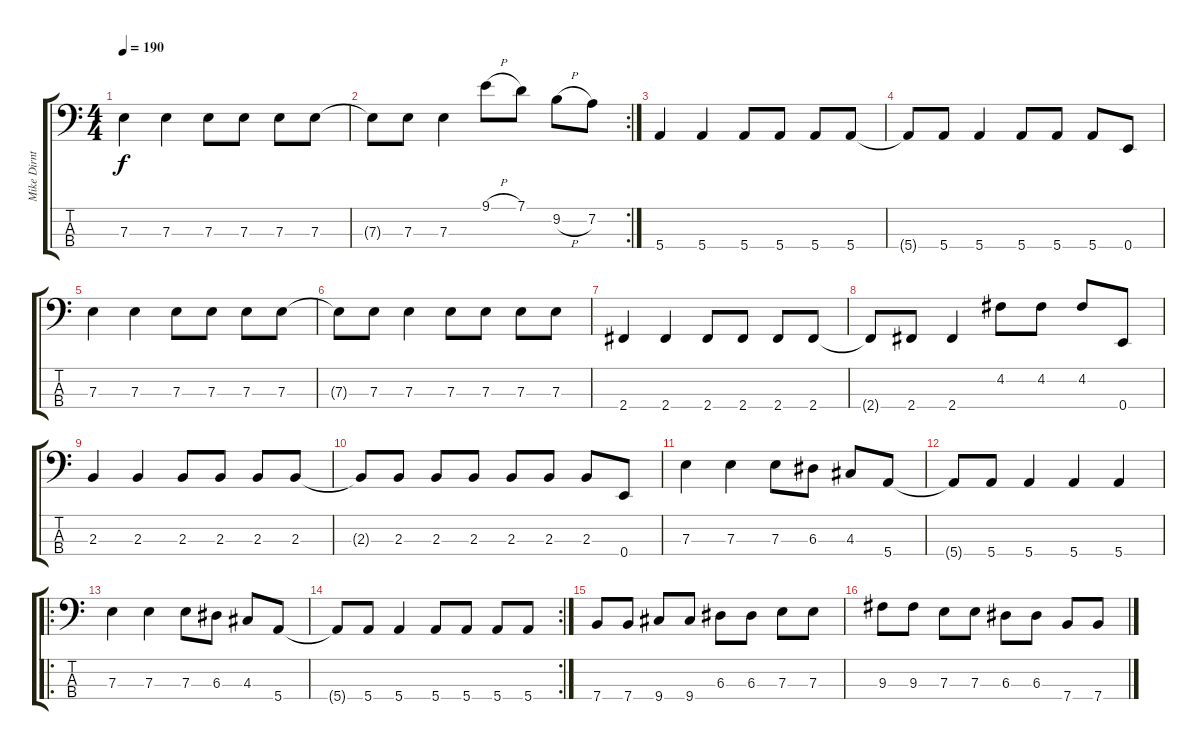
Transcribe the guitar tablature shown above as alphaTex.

\track ("Mike Dirnt" "Mike Dirnt") {instrument electricbasspick}
\staff {score tabs}
\tuning (G2 D2 A1 E1) {hide}
\ts (4 4)
\tempo 190
\clef f4
\ks c
7.3.4{dy f} 7.3.4 7.3.8 7.3.8 7.3.8 7.3.8 |
\rc 2
7.3{t}.8 7.3.8 7.3.4 9.1{h}.8 7.1.8 9.2{h}.8 7.2.8 |
5.4.4 5.4.4 5.4.8 5.4.8 5.4.8 5.4.8 |
5.4{t}.8 5.4.8 5.4.4 5.4.8 5.4.8 5.4.8 0.4.8 |
7.3.4 7.3.4 7.3.8 7.3.8 7.3.8 7.3.8 |
7.3{t}.8 7.3.8 7.3.4 7.3.8 7.3.8 7.3.8 7.3.8 |
2.4.4 2.4.4 2.4.8 2.4.8 2.4.8 2.4.8 |
2.4{t}.8 2.4.8 2.4.4 4.2.8 4.2.8 4.2.8 0.4.8 |
2.3.4 2.3.4 2.3.8 2.3.8 2.3.8 2.3.8 |
2.3{t}.8 2.3.8 2.3.8 2.3.8 2.3.8 2.3.8 2.3.8 0.4.8 |
7.3.4 7.3.4 7.3.8 6.3.8 4.3.8 5.4.8 |
5.4{t}.8 5.4.8 5.4.4 5.4.4 5.4.4 |
\ro
7.3.4 7.3.4 7.3.8 6.3.8 4.3.8 5.4.8 |
\rc 2
5.4{t}.8 5.4.8 5.4.4 5.4.8 5.4.8 5.4.8 5.4.8 |
7.4.8 7.4.8 9.4.8 9.4.8 6.3.8 6.3.8 7.3.8 7.3.8 |
9.3.8 9.3.8 7.3.8 7.3.8 6.3.8 6.3.8 7.4.8 7.4.8
